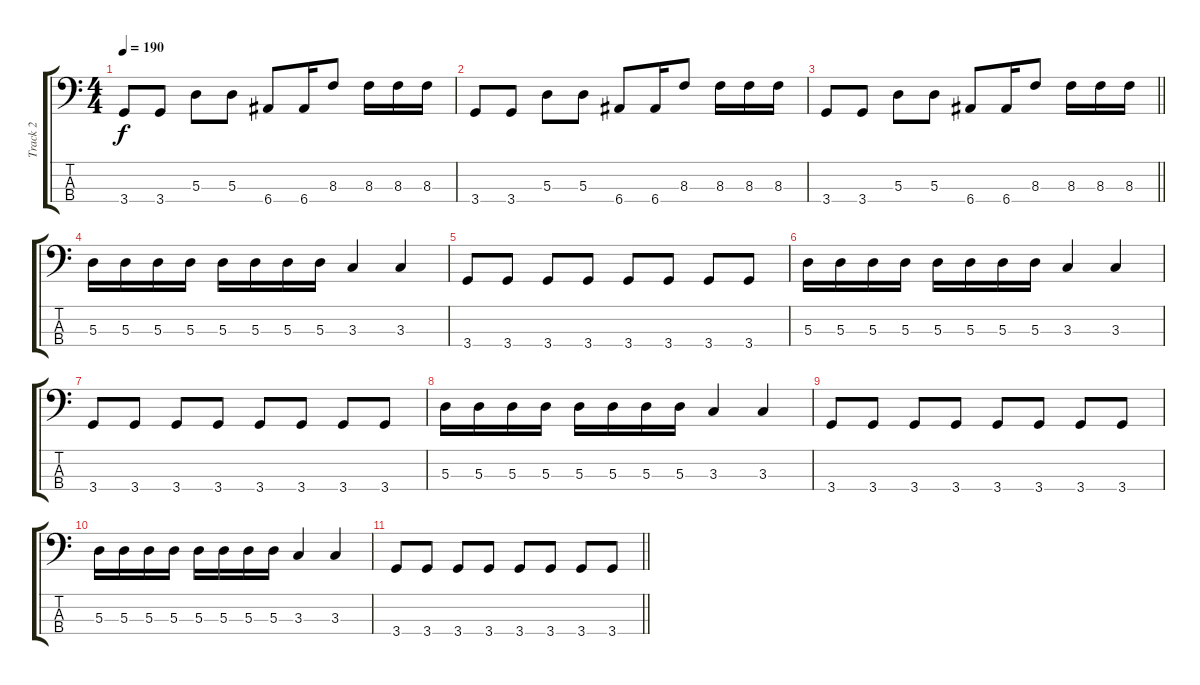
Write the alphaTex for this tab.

\track ("Track 2" "Track 2") {instrument electricbasspick}
\staff {score tabs}
\tuning (G2 D2 A1 E1) {hide}
\ts (4 4)
\tempo 190
\clef f4
\ks c
3.4.8{dy f} 3.4.8 5.3.8 5.3.8 6.4.8 6.4.16 8.3.8 8.3.16 8.3.16 8.3.16 |
3.4.8 3.4.8 5.3.8 5.3.8 6.4.8 6.4.16 8.3.8 8.3.16 8.3.16 8.3.16 |
\barLineRight lightlight
3.4.8 3.4.8 5.3.8 5.3.8 6.4.8 6.4.16 8.3.8 8.3.16 8.3.16 8.3.16 |
5.3.16 5.3.16 5.3.16 5.3.16 5.3.16 5.3.16 5.3.16 5.3.16 3.3.4 3.3.4 |
3.4.8 3.4.8 3.4.8 3.4.8 3.4.8 3.4.8 3.4.8 3.4.8 |
5.3.16 5.3.16 5.3.16 5.3.16 5.3.16 5.3.16 5.3.16 5.3.16 3.3.4 3.3.4 |
3.4.8 3.4.8 3.4.8 3.4.8 3.4.8 3.4.8 3.4.8 3.4.8 |
5.3.16 5.3.16 5.3.16 5.3.16 5.3.16 5.3.16 5.3.16 5.3.16 3.3.4 3.3.4 |
3.4.8 3.4.8 3.4.8 3.4.8 3.4.8 3.4.8 3.4.8 3.4.8 |
5.3.16 5.3.16 5.3.16 5.3.16 5.3.16 5.3.16 5.3.16 5.3.16 3.3.4 3.3.4 |
\barLineRight lightlight
3.4.8 3.4.8 3.4.8 3.4.8 3.4.8 3.4.8 3.4.8 3.4.8
